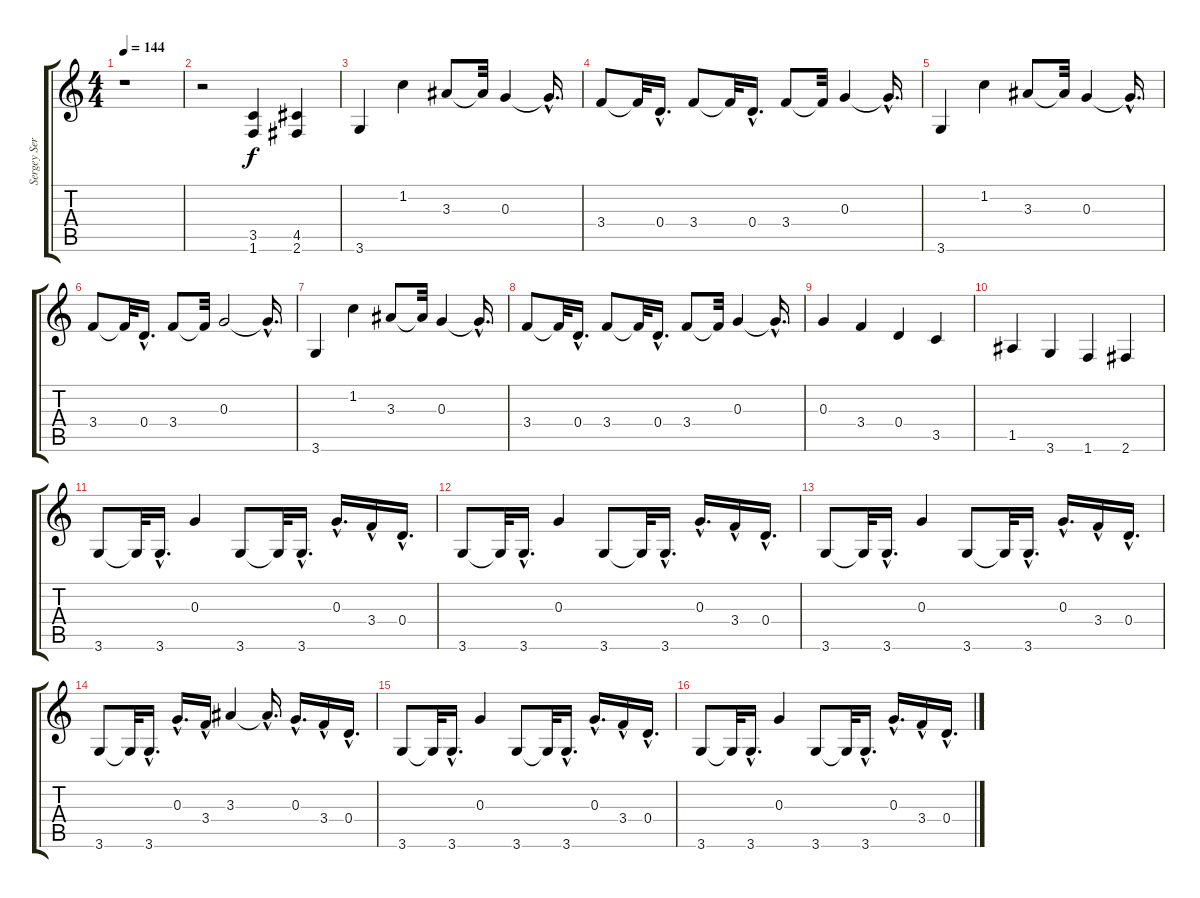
\track ("Sergey Seryogin" "Sergey Ser") {instrument distortionguitar}
\staff {score tabs}
\tuning (E4 B3 G3 D3 A2 E2) {hide}
\ts (4 4)
\tempo 144
\clef g2
\ks c
r.1{dy f instrument distortionguitar} |
r.2 (3.5 1.6).4 (4.5 2.6).4 |
3.6.4 1.2.4 3.3.8 3.3{t}.32 0.3.4 0.3{hac t}.16{d} |
3.4.8 3.4{t}.32 0.4{hac}.16{d} 3.4.8 3.4{t}.32 0.4{hac}.16{d} 3.4.8 3.4{t}.32 0.3.4 0.3{hac t}.16{d} |
3.6.4 1.2.4 3.3.8 3.3{t}.32 0.3.4 0.3{hac t}.16{d} |
3.4.8 3.4{t}.32 0.4{hac}.16{d} 3.4.8 3.4{t}.32 0.3.2 0.3{hac t}.16{d} |
3.6.4 1.2.4 3.3.8 3.3{t}.32 0.3.4 0.3{hac t}.16{d} |
3.4.8 3.4{t}.32 0.4{hac}.16{d} 3.4.8 3.4{t}.32 0.4{hac}.16{d} 3.4.8 3.4{t}.32 0.3.4 0.3{hac t}.16{d} |
0.3.4 3.4.4 0.4.4 3.5.4 |
1.5.4 3.6.4 1.6.4 2.6.4 |
3.6.8 3.6{t}.32 3.6{hac}.16{d} 0.3.4 3.6.8 3.6{t}.32 3.6{hac}.16{d} 0.3{hac}.16{d} 3.4{hac}.16 0.4{hac}.16{d} |
3.6.8 3.6{t}.32 3.6{hac}.16{d} 0.3.4 3.6.8 3.6{t}.32 3.6{hac}.16{d} 0.3{hac}.16{d} 3.4{hac}.16 0.4{hac}.16{d} |
3.6.8 3.6{t}.32 3.6{hac}.16{d} 0.3.4 3.6.8 3.6{t}.32 3.6{hac}.16{d} 0.3{hac}.16{d} 3.4{hac}.16 0.4{hac}.16{d} |
3.6.8 3.6{t}.32 3.6{hac}.16{d} 0.3{hac}.16{d} 3.4{hac}.16 3.3.4 3.3{hac t}.16{d} 0.3{hac}.16{d} 3.4{hac}.16 0.4{hac}.16{d} |
3.6.8 3.6{t}.32 3.6{hac}.16{d} 0.3.4 3.6.8 3.6{t}.32 3.6{hac}.16{d} 0.3{hac}.16{d} 3.4{hac}.16 0.4{hac}.16{d} |
3.6.8 3.6{t}.32 3.6{hac}.16{d} 0.3.4 3.6.8 3.6{t}.32 3.6{hac}.16{d} 0.3{hac}.16{d} 3.4{hac}.16 0.4{hac}.16{d}
